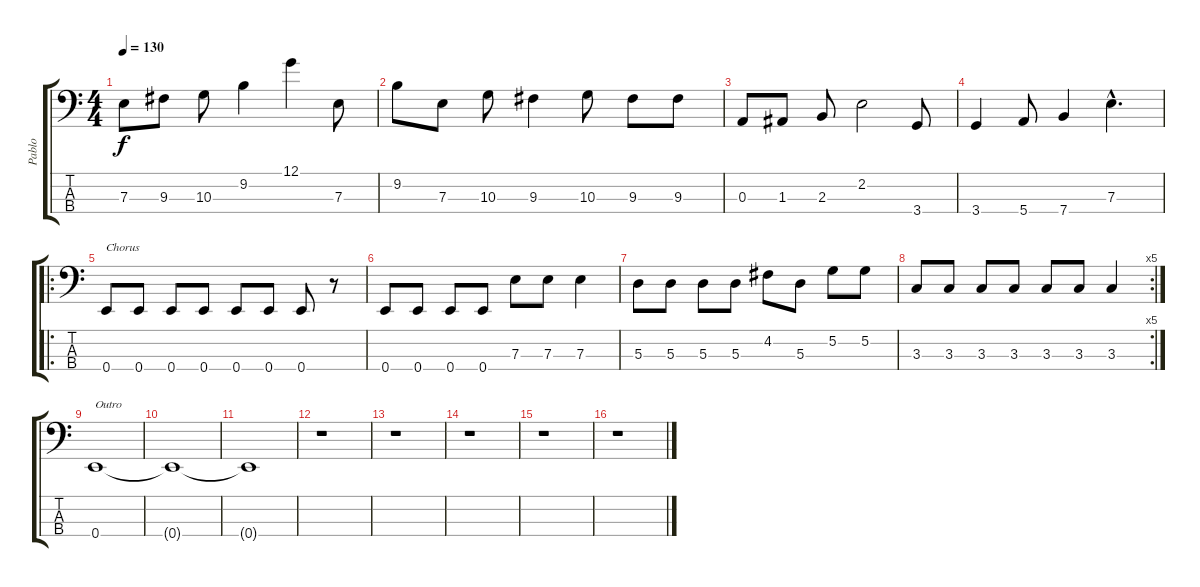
\track ("Pablo" "Pablo") {instrument electricbasspick}
\staff {score tabs}
\tuning (G2 D2 A1 E1) {hide}
\ts (4 4)
\tempo 130
\clef f4
\ks c
7.3.8{dy f} 9.3.8 10.3.8 9.2.4 12.1.4 7.3.8 |
9.2.8 7.3.8 10.3.8 9.3.4 10.3.8 9.3.8 9.3.8 |
0.3.8 1.3.8 2.3.8 2.2.2 3.4.8 |
3.4.4 5.4.8 7.4.4 7.3{hac}.4{d} |
\ro
0.4.8{txt "Chorus"} 0.4.8 0.4.8 0.4.8 0.4.8 0.4.8 0.4.8 r.8 |
0.4.8 0.4.8 0.4.8 0.4.8 7.3.8 7.3.8 7.3.4 |
5.3.8 5.3.8 5.3.8 5.3.8 4.2.8 5.3.8 5.2.8 5.2.8 |
\rc 5
3.3.8 3.3.8 3.3.8 3.3.8 3.3.8 3.3.8 3.3.4 |
0.4.1{txt "Outro"} |
0.4{t}.1 |
0.4{t}.1 |
r.1 |
r.1 |
r.1 |
r.1 |
r.1
